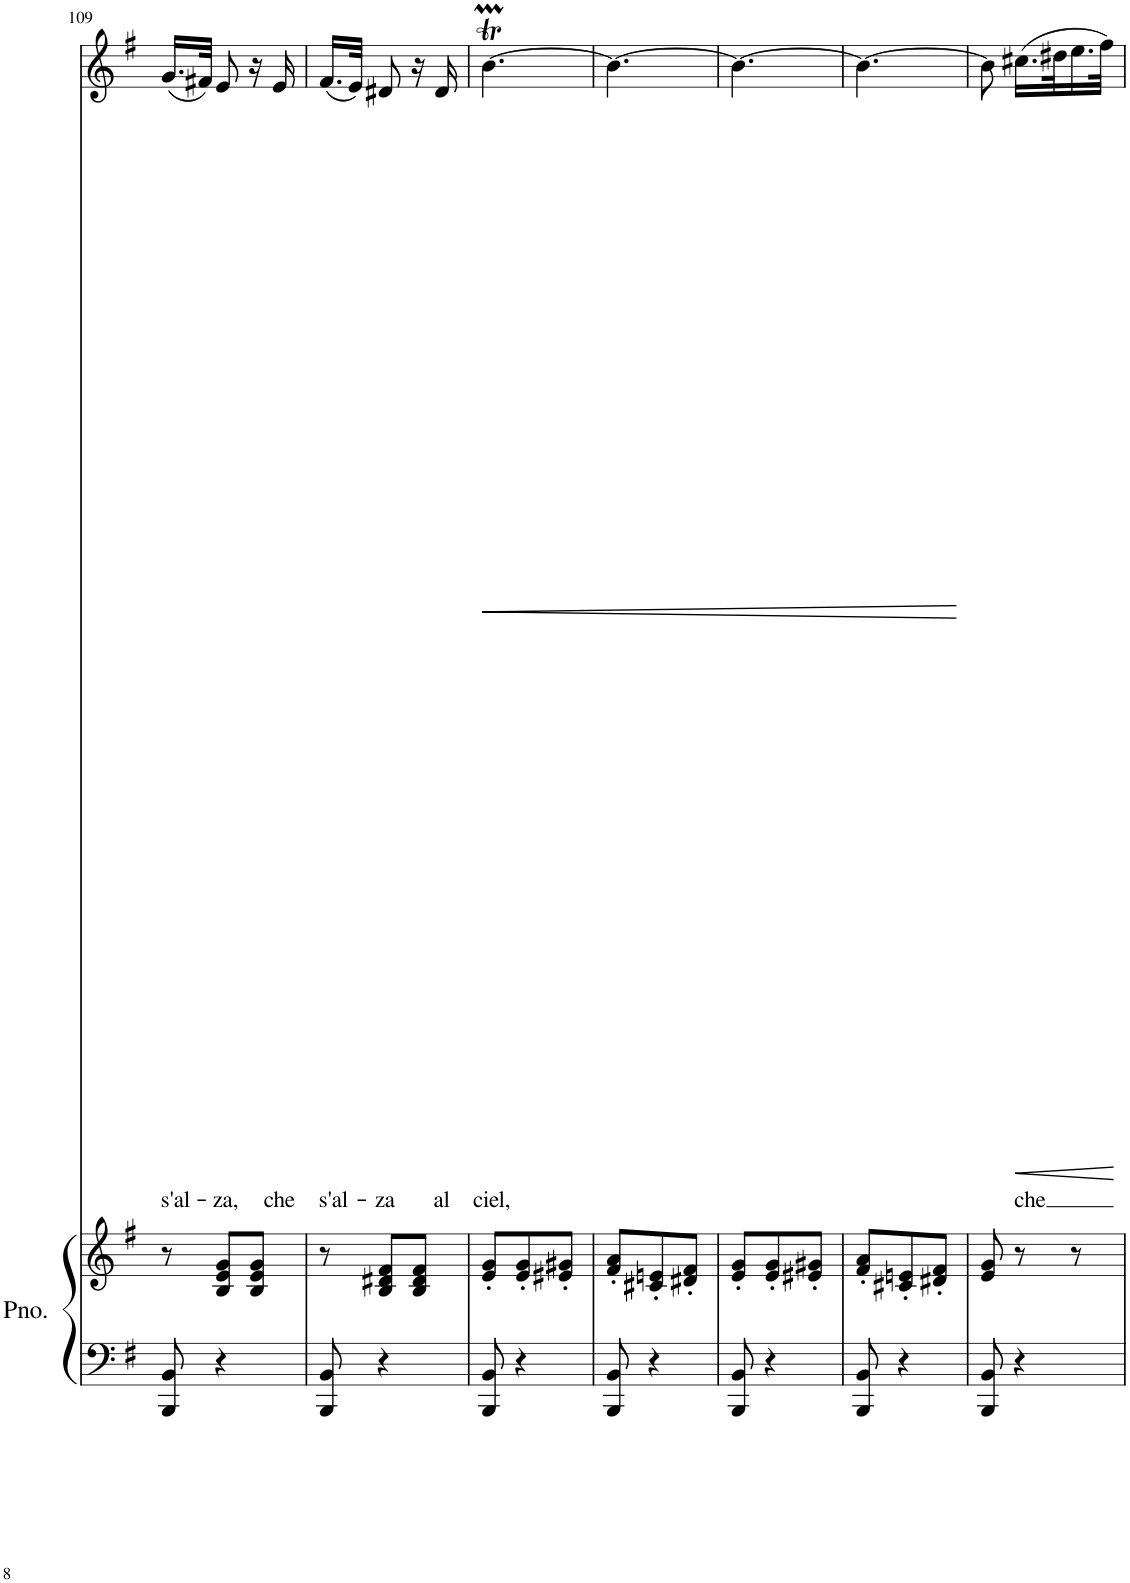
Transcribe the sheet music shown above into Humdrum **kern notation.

**kern	**kern	**kern	**text	**dynam
*part2	*part2	*part1	*part1	*part1
*staff3	*staff2	*staff1	*staff1	*staff1
*I"Piano	*	*I"Azucena	*	*
*I'Pno.	*	*	*	*
!!LO:PB:g=z
*clefF4	*clefG2	*clefG2	*	*
*k[f#]	*k[f#]	*k[f#]	*	*
*M3/8	*M3/8	*M3/8	*	*
=109	=109	=109	=109	=109
!	!	!	!LO:LY:b	!
8BBB/ 8BB/	8r	(16.g/LL	s'al-	.
.	.	32f#X/JJk)	.	.
!	!	!	!LO:LY:b	!
4r	8B/ 8e/ 8g/L	8e/	-za,	.
.	8B/ 8e/ 8g/J	16r	.	.
!	!	!	!LO:LY:b	!
.	.	16e/	che	.
=110	=110	=110	=110	=110
!	!	!	!LO:LY:b	!
8BBB/ 8BB/	8r	(16.f#/LL	s'al-	.
.	.	32e/JJk)	.	.
!	!	!	!LO:LY:b	!
4r	8B/ 8d#X/ 8f#/L	8d#X/	-za	.
.	8B/ 8d#/ 8f#/J	16r	.	.
!	!	!	!LO:LY:b	!
.	.	16d#/	al	.
=111	=111	=111	=111	=111
!	!	!	!LO:LY:b	!LO:HP:b
8BBB/ 8BB/	8e/' 8g/'L	[4.bmt\	ciel,	<
4r	8e/' 8g/'	.	.	.
.	8e#X/' 8g#X/'J	.	.	.
=112	=112	=112	=112	=112
8BBB/ 8BB/	8f#/' 8a/'L	4.b\_	.	.
4r	8c#X/' 8en/'	.	.	.
.	8d#X/' 8f#/'J	.	.	.
=113	=113	=113	=113	=113
8BBB/ 8BB/	8e/' 8g/'L	4.b\_	.	.
4r	8e/' 8g/'	.	.	.
.	8e#X/' 8g#X/'J	.	.	.
=114	=114	=114	=114	=114
8BBB/ 8BB/	8f#/' 8a/'L	4.b\_	.	.
4r	8c#X/' 8en/'	.	.	.
.	8d#X/' 8f#/'J	.	.	.
.	.	.	.	[
=115	=115	=115	=115	=115
8BBB/ 8BB/	8e/ 8g/	8b\]	.	.
!	!	!	!LO:LY:b	!LO:HP:b
4r	8r	(16.cc#X\LL	che	<
.	.	32dd#X\K	.	.
.	8r	16.ee\	.	.
.	.	32ff#\JJk)	.	.
.	.	.	.	[
=	=	=	=	=
*-	*-	*-	*-	*-
